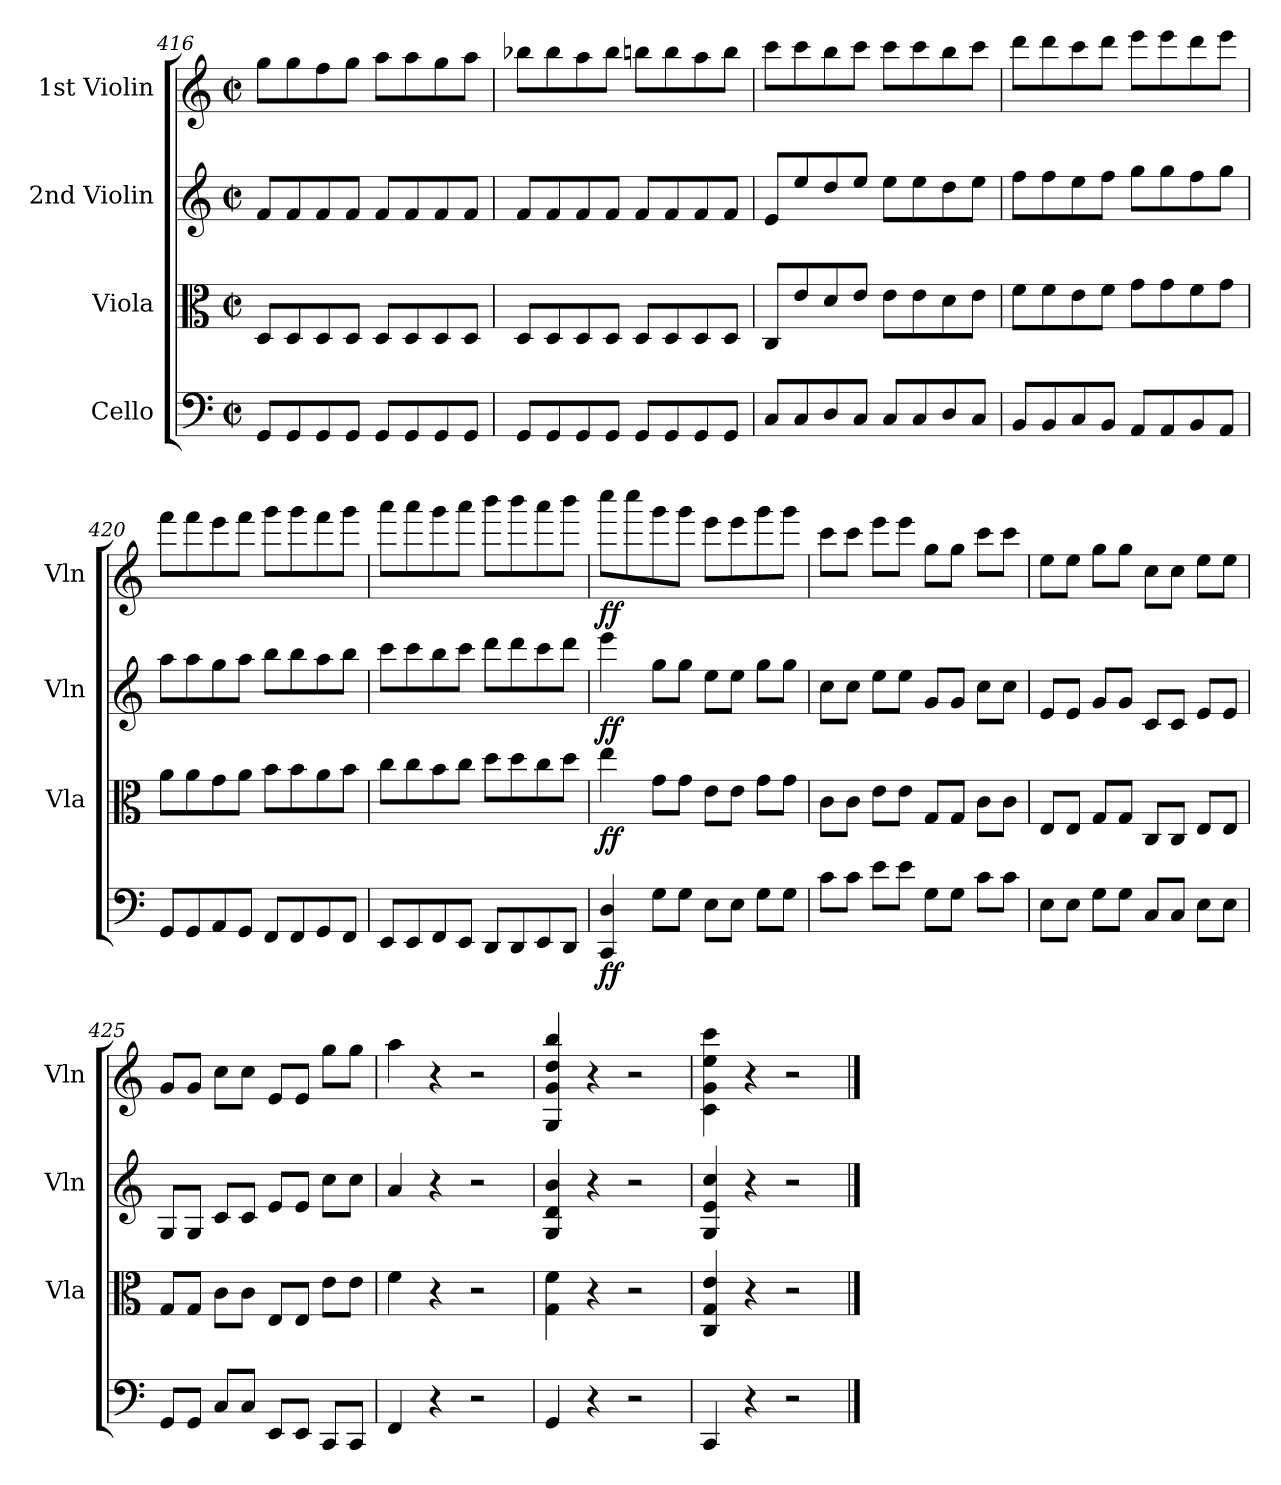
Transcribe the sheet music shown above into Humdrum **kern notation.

**kern	**dynam	**kern	**dynam	**kern	**dynam	**kern	**dynam
*part4	*part4	*part3	*part3	*part2	*part2	*part1	*part1
*staff4	*staff4	*staff3	*staff3	*staff2	*staff2	*staff1	*staff1
*I"Cello	*	*I"Viola	*	*I"2nd Violin	*	*I"1st Violin	*
*	*	*I'Vla	*	*I'Vln	*	*I'Vln	*
*clefF4	*	*clefC3	*	*clefG2	*	*clefG2	*
*k[]	*	*k[]	*	*k[]	*	*k[]	*
*C:	*	*C:	*	*C:	*	*C:	*
*M2/2	*	*M2/2	*	*M2/2	*	*M2/2	*
*met(c|)	*	*met(c|)	*	*met(c|)	*	*met(c|)	*
=416	=416	=416	=416	=416	=416	=416	=416
8GG/L	.	8D/L	.	8f/L	.	8gg\L	.
8GG/	.	8D/	.	8f/	.	8gg\	.
8GG/	.	8D/	.	8f/	.	8ff\	.
8GG/J	.	8D/J	.	8f/J	.	8gg\J	.
8GG/L	.	8D/L	.	8f/L	.	8aa\L	.
8GG/	.	8D/	.	8f/	.	8aa\	.
8GG/	.	8D/	.	8f/	.	8gg\	.
8GG/J	.	8D/J	.	8f/J	.	8aa\J	.
=417	=417	=417	=417	=417	=417	=417	=417
8GG/L	.	8D/L	.	8f/L	.	8bb-X\L	.
8GG/	.	8D/	.	8f/	.	8bb-\	.
8GG/	.	8D/	.	8f/	.	8aa\	.
8GG/J	.	8D/J	.	8f/J	.	8bb-\J	.
8GG/L	.	8D/L	.	8f/L	.	8bbn\L	.
8GG/	.	8D/	.	8f/	.	8bb\	.
8GG/	.	8D/	.	8f/	.	8aa\	.
8GG/J	.	8D/J	.	8f/J	.	8bb\J	.
=418	=418	=418	=418	=418	=418	=418	=418
8C/L	.	8C/L	.	8e/L	.	8ccc\L	.
8C/	.	8e/	.	8ee/	.	8ccc\	.
8D/	.	8d/	.	8dd/	.	8bb\	.
8C/J	.	8e/J	.	8ee/J	.	8ccc\J	.
8C/L	.	8e\L	.	8ee\L	.	8ccc\L	.
8C/	.	8e\	.	8ee\	.	8ccc\	.
8D/	.	8d\	.	8dd\	.	8bb\	.
8C/J	.	8e\J	.	8ee\J	.	8ccc\J	.
=419	=419	=419	=419	=419	=419	=419	=419
8BB/L	.	8f\L	.	8ff\L	.	8ddd\L	.
8BB/	.	8f\	.	8ff\	.	8ddd\	.
8C/	.	8e\	.	8ee\	.	8ccc\	.
8BB/J	.	8f\J	.	8ff\J	.	8ddd\J	.
8AA/L	.	8g\L	.	8gg\L	.	8eee\L	.
8AA/	.	8g\	.	8gg\	.	8eee\	.
8BB/	.	8f\	.	8ff\	.	8ddd\	.
8AA/J	.	8g\J	.	8gg\J	.	8eee\J	.
=420	=420	=420	=420	=420	=420	=420	=420
8GG/L	.	8a\L	.	8aa\L	.	8fff\L	.
8GG/	.	8a\	.	8aa\	.	8fff\	.
8AA/	.	8g\	.	8gg\	.	8eee\	.
8GG/J	.	8a\J	.	8aa\J	.	8fff\J	.
8FF/L	.	8b\L	.	8bb\L	.	8ggg\L	.
8FF/	.	8b\	.	8bb\	.	8ggg\	.
8GG/	.	8a\	.	8aa\	.	8fff\	.
8FF/J	.	8b\J	.	8bb\J	.	8ggg\J	.
!!LO:PB:g=z
=421	=421	=421	=421	=421	=421	=421	=421
8EE/L	.	8cc\L	.	8ccc\L	.	8aaa\L	.
8EE/	.	8cc\	.	8ccc\	.	8aaa\	.
8FF/	.	8b\	.	8bb\	.	8ggg\	.
8EE/J	.	8cc\J	.	8ccc\J	.	8aaa\J	.
8DD/L	.	8dd\L	.	8ddd\L	.	8bbb\L	.
8DD/	.	8dd\	.	8ddd\	.	8bbb\	.
8EE/	.	8cc\	.	8ccc\	.	8aaa\	.
8DD/J	.	8dd\J	.	8ddd\J	.	8bbb\J	.
=422	=422	=422	=422	=422	=422	=422	=422
!	!LO:DY:b	!	!LO:DY:b	!	!LO:DY:b	!	!LO:DY:b
4CC/ 4D/	ff	4ee\	ff	4eee\	ff	8cccc\L	ff
.	.	.	.	.	.	8cccc\	.
8G\L	.	8g\L	.	8gg\L	.	8ggg\	.
8G\J	.	8g\J	.	8gg\J	.	8ggg\J	.
8E\L	.	8e\L	.	8ee\L	.	8eee\L	.
8E\J	.	8e\J	.	8ee\J	.	8eee\	.
8G\L	.	8g\L	.	8gg\L	.	8ggg\	.
8G\J	.	8g\J	.	8gg\J	.	8ggg\J	.
=423	=423	=423	=423	=423	=423	=423	=423
8c\L	.	8c\L	.	8cc\L	.	8ccc\L	.
8c\J	.	8c\J	.	8cc\J	.	8ccc\J	.
8e\L	.	8e\L	.	8ee\L	.	8eee\L	.
8e\J	.	8e\J	.	8ee\J	.	8eee\J	.
8G\L	.	8G/L	.	8g/L	.	8gg\L	.
8G\J	.	8G/J	.	8g/J	.	8gg\J	.
8c\L	.	8c\L	.	8cc\L	.	8ccc\L	.
8c\J	.	8c\J	.	8cc\J	.	8ccc\J	.
=424	=424	=424	=424	=424	=424	=424	=424
8E\L	.	8E/L	.	8e/L	.	8ee\L	.
8E\J	.	8E/J	.	8e/J	.	8ee\J	.
8G\L	.	8G/L	.	8g/L	.	8gg\L	.
8G\J	.	8G/J	.	8g/J	.	8gg\J	.
8C/L	.	8C/L	.	8c/L	.	8cc\L	.
8C/J	.	8C/J	.	8c/J	.	8cc\J	.
8E\L	.	8E/L	.	8e/L	.	8ee\L	.
8E\J	.	8E/J	.	8e/J	.	8ee\J	.
=425	=425	=425	=425	=425	=425	=425	=425
8GG/L	.	8G/L	.	8G/L	.	8g/L	.
8GG/J	.	8G/J	.	8G/J	.	8g/J	.
8C/L	.	8c\L	.	8c/L	.	8cc\L	.
8C/J	.	8c\J	.	8c/J	.	8cc\J	.
8EE/L	.	8E/L	.	8e/L	.	8e/L	.
8EE/J	.	8E/J	.	8e/J	.	8e/J	.
8CC/L	.	8e\L	.	8cc\L	.	8gg\L	.
8CC/J	.	8e\J	.	8cc\J	.	8gg\J	.
=426	=426	=426	=426	=426	=426	=426	=426
4FF/	.	4f\	.	4a/	.	4aa\	.
4r	.	4r	.	4r	.	4r	.
2r	.	2r	.	2r	.	2r	.
=427	=427	=427	=427	=427	=427	=427	=427
4GG/	.	4G\ 4f\	.	4G/ 4d/ 4b/	.	4G/ 4g/ 4dd/ 4bb/	.
4r	.	4r	.	4r	.	4r	.
2r	.	2r	.	2r	.	2r	.
=428	=428	=428	=428	=428	=428	=428	=428
4CC/	.	4C/ 4G/ 4e/	.	4G/ 4e/ 4cc/	.	4c\ 4g\ 4ee\ 4ccc\	.
4r	.	4r	.	4r	.	4r	.
2r	.	2r	.	2r	.	2r	.
==	==	==	==	==	==	==	==
*-	*-	*-	*-	*-	*-	*-	*-
